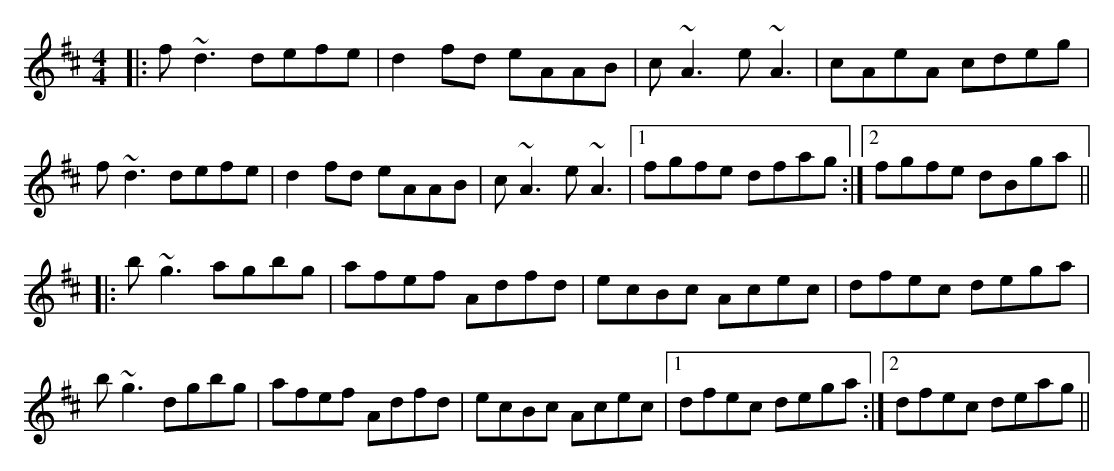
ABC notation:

X:1
M:4/4
K:D
|:f~d3 defe|d2fd eAAB|c~A3 e~A3|cAeA cdeg|
f~d3 defe|d2fd eAAB|c~A3 e~A3|1 fgfe dfag:|2 fgfe dBga||
|:b~g3 agbg|afef Adfd|ecBc Acec|dfec dega|
b~g3 dgbg|afef Adfd|ecBc Acec|1 dfec dega:|2 dfec deag||
